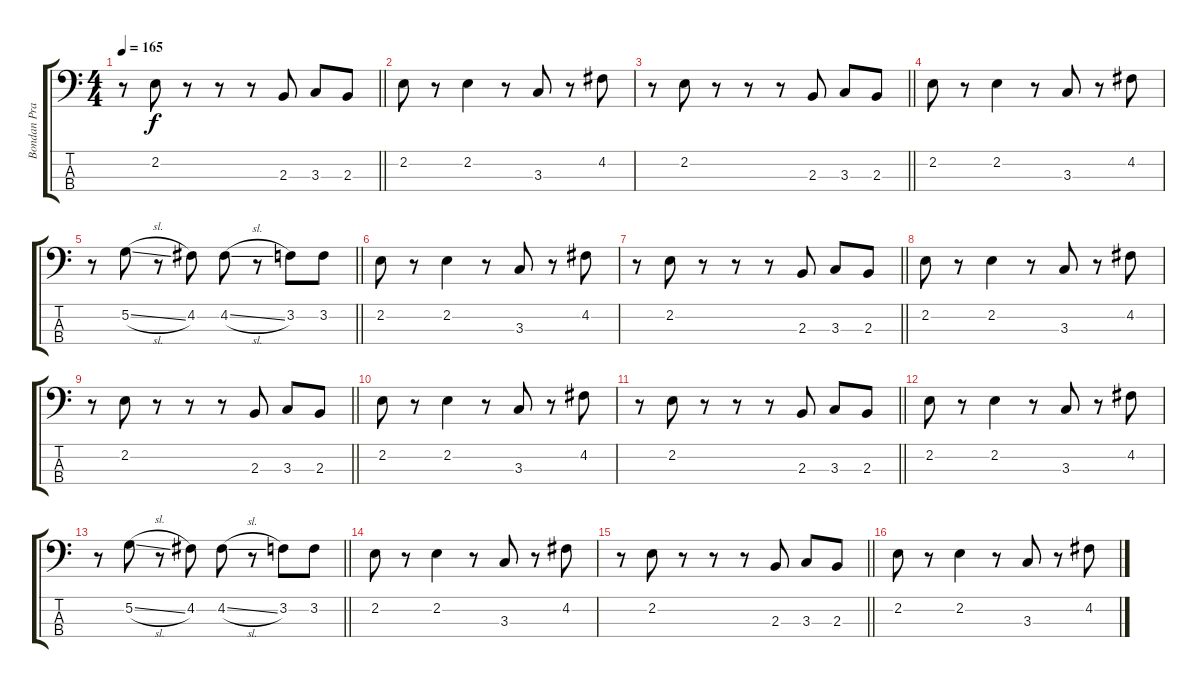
\track ("Bondan Prakoso" "Bondan Pra") {instrument electricbassfinger}
\staff {score tabs}
\tuning (G2 D2 A1 E1) {hide}
\ts (4 4)
\tempo 165
\clef f4
\barLineRight lightlight
\ks c
r.8{dy f} 2.2.8 r.8 r.8 r.8 2.3.8 3.3.8 2.3.8 |
2.2.8 r.8 2.2.4 r.8 3.3.8 r.8 4.2.8 |
\barLineRight lightlight
r.8 2.2.8 r.8 r.8 r.8 2.3.8 3.3.8 2.3.8 |
2.2.8 r.8 2.2.4 r.8 3.3.8 r.8 4.2.8 |
\barLineRight lightlight
r.8 5.2{sl}.8 r.8 4.2.8 4.2{sl}.8 r.8 3.2.8 3.2.8 |
2.2.8 r.8 2.2.4 r.8 3.3.8 r.8 4.2.8 |
\barLineRight lightlight
r.8 2.2.8 r.8 r.8 r.8 2.3.8 3.3.8 2.3.8 |
2.2.8 r.8 2.2.4 r.8 3.3.8 r.8 4.2.8 |
\barLineRight lightlight
r.8 2.2.8 r.8 r.8 r.8 2.3.8 3.3.8 2.3.8 |
2.2.8 r.8 2.2.4 r.8 3.3.8 r.8 4.2.8 |
\barLineRight lightlight
r.8 2.2.8 r.8 r.8 r.8 2.3.8 3.3.8 2.3.8 |
2.2.8 r.8 2.2.4 r.8 3.3.8 r.8 4.2.8 |
\barLineRight lightlight
r.8 5.2{sl}.8 r.8 4.2.8 4.2{sl}.8 r.8 3.2.8 3.2.8 |
2.2.8 r.8 2.2.4 r.8 3.3.8 r.8 4.2.8 |
\barLineRight lightlight
r.8 2.2.8 r.8 r.8 r.8 2.3.8 3.3.8 2.3.8 |
2.2.8 r.8 2.2.4 r.8 3.3.8 r.8 4.2.8
